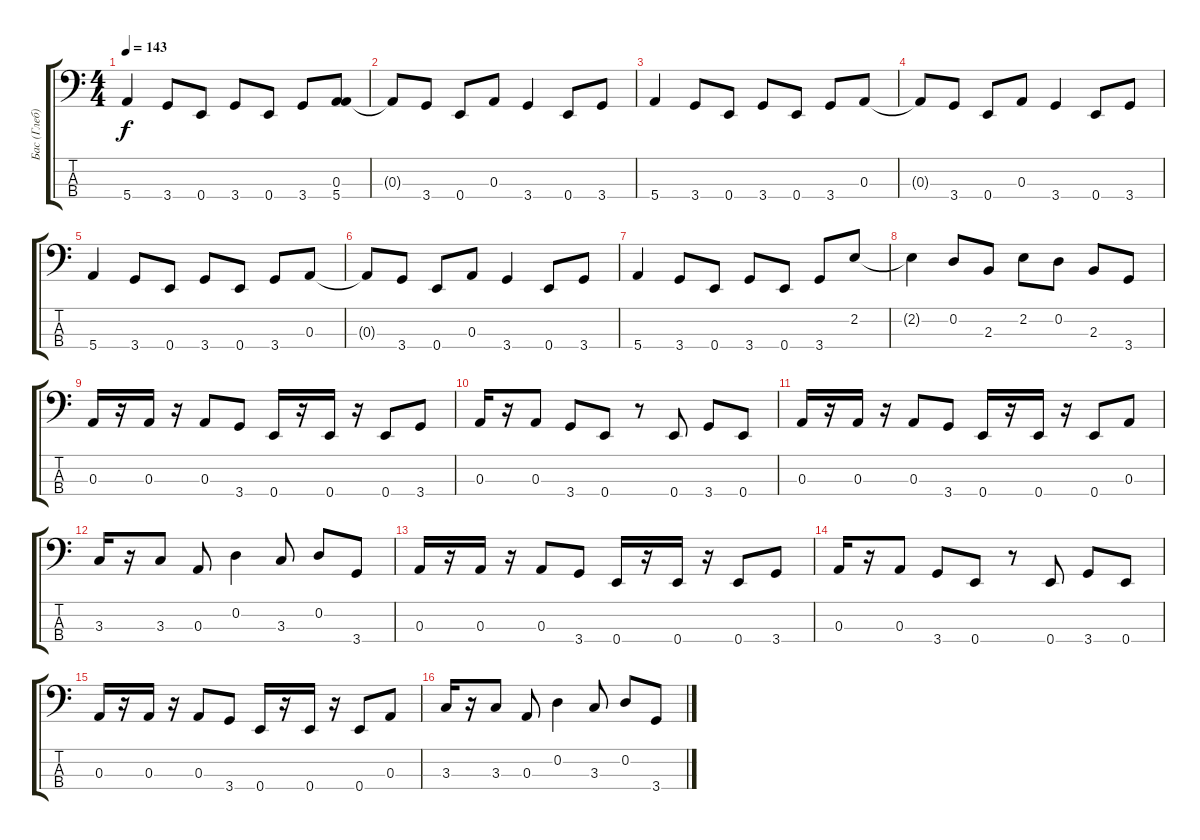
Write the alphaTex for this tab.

\track ("Бас (Глеб)" "Бас (Глеб)") {instrument electricbasspick}
\staff {score tabs}
\tuning (G2 D2 A1 E1) {hide}
\ts (4 4)
\tempo 143
\clef f4
\ks c
5.4.4{dy f} 3.4.8 0.4.8 3.4.8 0.4.8 3.4.8 (0.3 5.4).8 |
0.3{t}.8 3.4.8 0.4.8 0.3.8 3.4.4 0.4.8 3.4.8 |
5.4.4 3.4.8 0.4.8 3.4.8 0.4.8 3.4.8 0.3.8 |
0.3{t}.8 3.4.8 0.4.8 0.3.8 3.4.4 0.4.8 3.4.8 |
5.4.4 3.4.8 0.4.8 3.4.8 0.4.8 3.4.8 0.3.8 |
0.3{t}.8 3.4.8 0.4.8 0.3.8 3.4.4 0.4.8 3.4.8 |
5.4.4 3.4.8 0.4.8 3.4.8 0.4.8 3.4.8 2.2.8 |
2.2{t}.4 0.2.8 2.3.8 2.2.8 0.2.8 2.3.8 3.4.8 |
0.3.16 r.16 0.3.16 r.16 0.3.8 3.4.8 0.4.16 r.16 0.4.16 r.16 0.4.8 3.4.8 |
0.3.16 r.16 0.3.8 3.4.8 0.4.8 r.8 0.4.8 3.4.8 0.4.8 |
0.3.16 r.16 0.3.16 r.16 0.3.8 3.4.8 0.4.16 r.16 0.4.16 r.16 0.4.8 0.3.8 |
3.3.16 r.16 3.3.8 0.3.8 0.2.4 3.3.8 0.2.8 3.4.8 |
0.3.16 r.16 0.3.16 r.16 0.3.8 3.4.8 0.4.16 r.16 0.4.16 r.16 0.4.8 3.4.8 |
0.3.16 r.16 0.3.8 3.4.8 0.4.8 r.8 0.4.8 3.4.8 0.4.8 |
0.3.16 r.16 0.3.16 r.16 0.3.8 3.4.8 0.4.16 r.16 0.4.16 r.16 0.4.8 0.3.8 |
3.3.16 r.16 3.3.8 0.3.8 0.2.4 3.3.8 0.2.8 3.4.8
